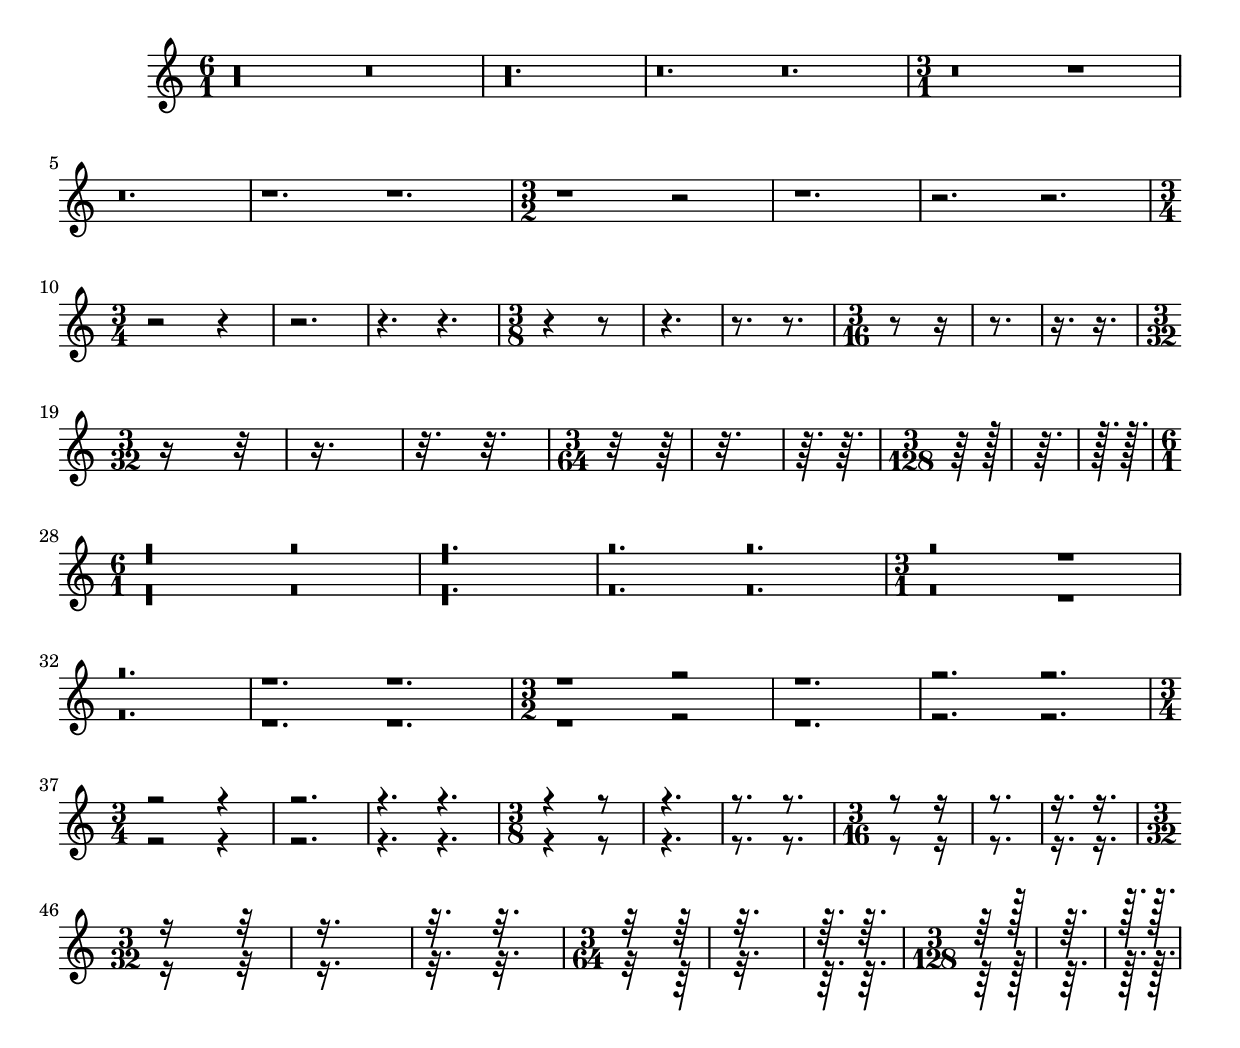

\version "1.9.2"
% candidate for regression.  -gp
\header { texidoc = "@cindex Rest Dot Positions
This file tests dotted rests. " }

muz = \notes \relative c'' {
    \time 6/1
    r\longa r\breve |
    r\longa. |
    r\breve. r |
    \time 3/1
    r\breve r1 |
    r\breve. |
    r1. r |
    \time 3/2
    r1 r2 |
    r1. |
    r2. r |
    \break
    \time 3/4
    r2 r4 |
    r2. |
    r4. r |
    \time 3/8
    r4 r8 |
    r4. |
    r8. r |
    \time 3/16
    r8 r16 |
    r8. |
    r16. r |
    \break
    \time 3/32
    r16 r32 |
    r16. |
    r32. r |
    \time 3/64
    r32 r64 |
    r32. |
    r64. r |
    \time 3/128
    r64 r128 |
    r64. |
    r128. r |
  }


\score {
  \context Staff  {
      \muz \break
      <
	 {  \muz } \\
	 {  \muz }
      >
  }
	\paper{}
}

